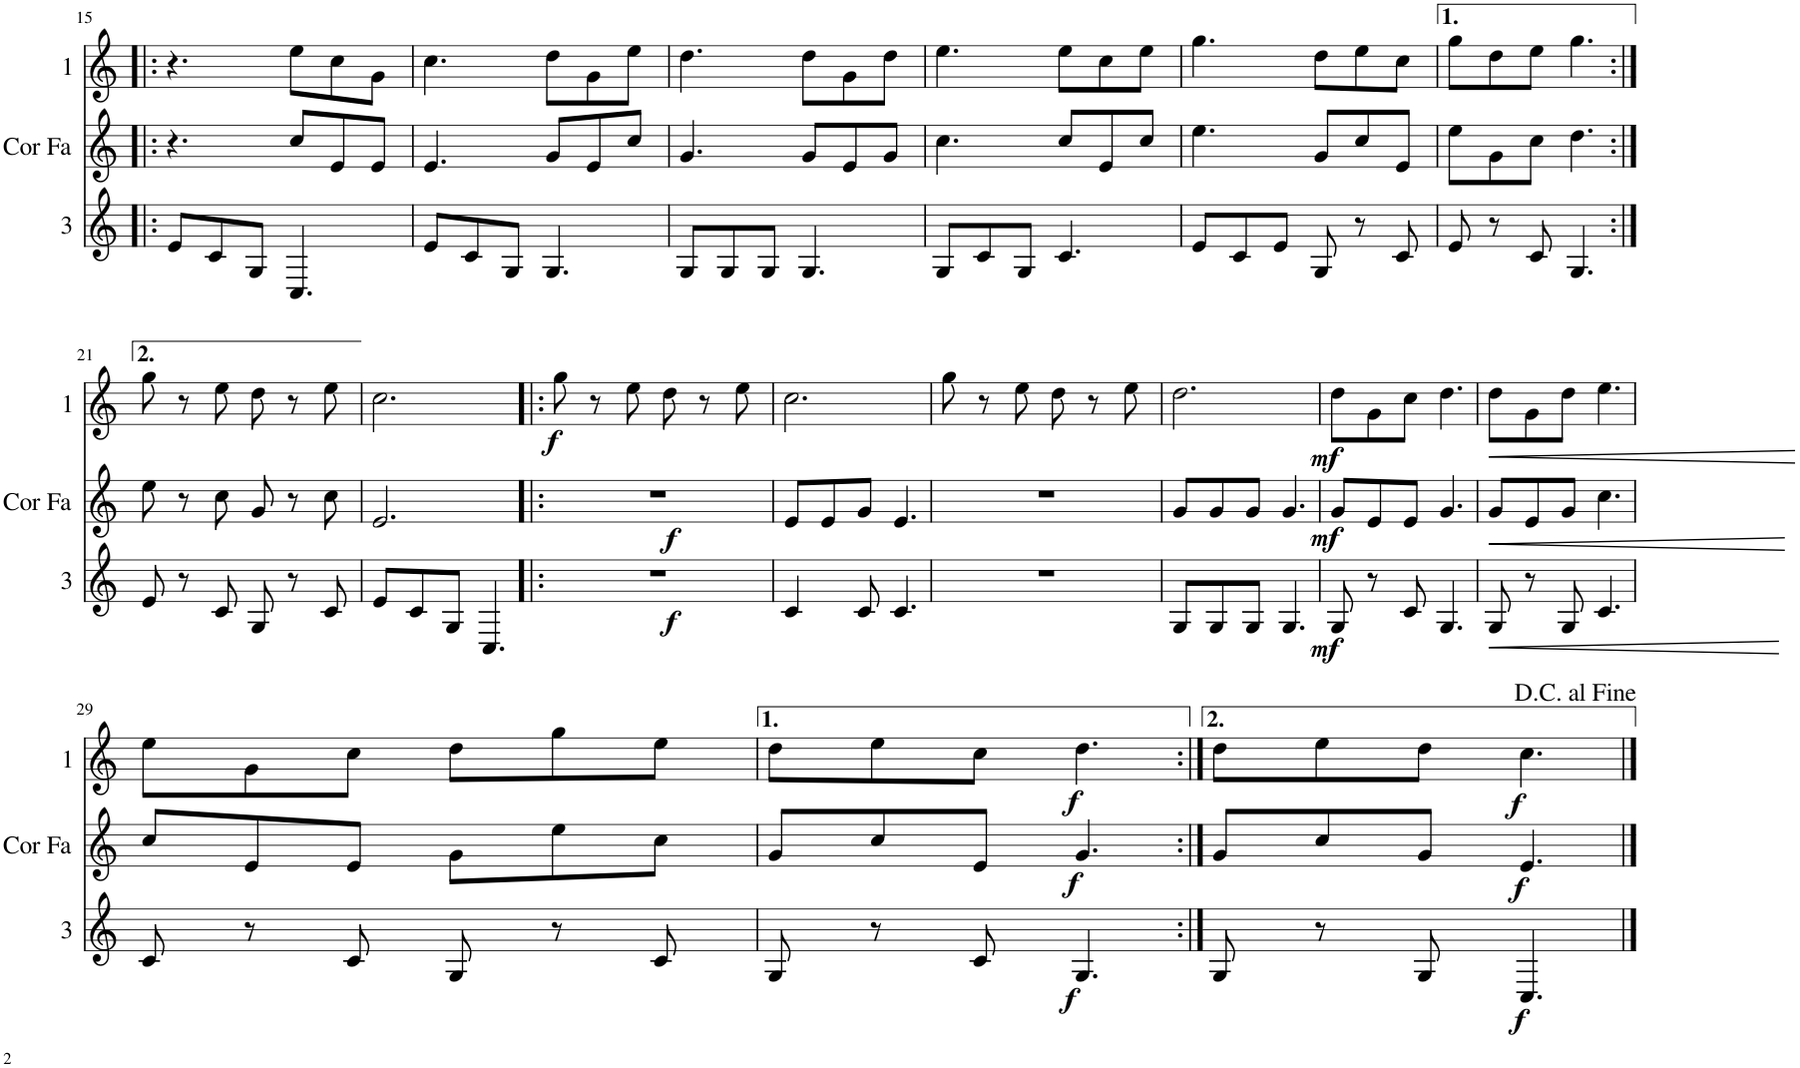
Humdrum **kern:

**kern	**dynam	**kern	**dynam	**kern	**dynam
*part3	*part3	*part2	*part2	*part1	*part1
*staff3	*staff3	*staff2	*staff2	*staff1	*staff1
*I"Cor 3	*	*I"Cor 2	*	*I"Cor 1	*
!!LO:PB:g=z
*clefG2	*	*clefG2	*	*clefG2	*
*Trd4c7	*	*Trd4c7	*	*Trd4c7	*
*k[]	*	*k[]	*	*k[]	*
*M6/8	*	*M6/8	*	*M6/8	*
=15!|:	=15!|:	=15!|:	=15!|:	=15!|:	=15!|:
8e/L	.	4.r	.	4.r	.
8c/	.	.	.	.	.
8G/J	.	.	.	.	.
4.C/	.	8cc/L	.	8ee\L	.
.	.	8e/	.	8cc\	.
.	.	8e/J	.	8g\J	.
=16	=16	=16	=16	=16	=16
8e/L	.	4.e/	.	4.cc\	.
8c/	.	.	.	.	.
8G/J	.	.	.	.	.
4.G/	.	8g/L	.	8dd\L	.
.	.	8e/	.	8g\	.
.	.	8cc/J	.	8ee\J	.
=17	=17	=17	=17	=17	=17
8G/L	.	4.g/	.	4.dd\	.
8G/	.	.	.	.	.
8G/J	.	.	.	.	.
4.G/	.	8g/L	.	8dd\L	.
.	.	8e/	.	8g\	.
.	.	8g/J	.	8dd\J	.
=18	=18	=18	=18	=18	=18
8G/L	.	4.cc\	.	4.ee\	.
8c/	.	.	.	.	.
8G/J	.	.	.	.	.
4.c/	.	8cc/L	.	8ee\L	.
.	.	8e/	.	8cc\	.
.	.	8cc/J	.	8ee\J	.
=19	=19	=19	=19	=19	=19
8e/L	.	4.ee\	.	4.gg\	.
8c/	.	.	.	.	.
8e/J	.	.	.	.	.
8G/	.	8g/L	.	8dd\L	.
8r	.	8cc/	.	8ee\	.
8c/	.	8e/J	.	8cc\J	.
=20	=20	=20	=20	=20	=20
8e/	.	8ee\L	.	8gg\L	.
8r	.	8g\	.	8dd\	.
8c/	.	8cc\J	.	8ee\J	.
4.G/	.	4.dd\	.	4.gg\	.
!!LO:LB:g=z
=21:|!	=21:|!	=21:|!	=21:|!	=21:|!	=21:|!
8e/	.	8ee\	.	8gg\	.
8r	.	8r	.	8r	.
8c/	.	8cc\	.	8ee\	.
8G/	.	8g/	.	8dd\	.
8r	.	8r	.	8r	.
8c/	.	8cc\	.	8ee\	.
=22	=22	=22	=22	=22	=22
8e/L	.	2.e/	.	2.cc\	.
8c/	.	.	.	.	.
8G/J	.	.	.	.	.
4.C/	.	.	.	.	.
=23!|:	=23!|:	=23!|:	=23!|:	=23!|:	=23!|:
!	!LO:DY:b	!	!LO:DY:b	!	!LO:DY:b
2.r	f	2.r	f	8gg\	f
.	.	.	.	8r	.
.	.	.	.	8ee\	.
.	.	.	.	8dd\	.
.	.	.	.	8r	.
.	.	.	.	8ee\	.
=24	=24	=24	=24	=24	=24
4c/	.	8e/L	.	2.cc\	.
.	.	8e/	.	.	.
8c/	.	8g/J	.	.	.
4.c/	.	4.e/	.	.	.
=25	=25	=25	=25	=25	=25
2.r	.	2.r	.	8gg\	.
.	.	.	.	8r	.
.	.	.	.	8ee\	.
.	.	.	.	8dd\	.
.	.	.	.	8r	.
.	.	.	.	8ee\	.
=26	=26	=26	=26	=26	=26
8G/L	.	8g/L	.	2.dd\	.
8G/	.	8g/	.	.	.
8G/J	.	8g/J	.	.	.
4.G/	.	4.g/	.	.	.
=27	=27	=27	=27	=27	=27
!	!LO:DY:b	!	!LO:DY:b	!	!LO:DY:b
8G/	mf	8g/L	mf	8dd\L	mf
8r	.	8e/	.	8g\	.
8c/	.	8e/J	.	8cc\J	.
4.G/	.	4.g/	.	4.dd\	.
=28	=28	=28	=28	=28	=28
!	!LO:HP:b	!	!LO:HP:b	!	!LO:HP:b
8G/	<	8g/L	<	8dd\L	<
8r	.	8e/	.	8g\	.
8G/	.	8g/J	.	8dd\J	.
4.c/	.	4.cc\	.	4.ee\	.
.	[	.	[	.	[
!!LO:LB:g=z
=29	=29	=29	=29	=29	=29
8c/	.	8cc/L	.	8ee\L	.
8r	.	8e/	.	8g\	.
8c/	.	8e/J	.	8cc\J	.
8G/	.	8g\L	.	8dd\L	.
8r	.	8ee\	.	8gg\	.
8c/	.	8cc\J	.	8ee\J	.
=30	=30	=30	=30	=30	=30
8G/	.	8g/L	.	8dd\L	.
8r	.	8cc/	.	8ee\	.
8c/	.	8e/J	.	8cc\J	.
!	!LO:DY:b	!	!LO:DY:b	!	!LO:DY:b
4.G/	f	4.g/	f	4.dd\	f
=31:|!	=31:|!	=31:|!	=31:|!	=31:|!	=31:|!
8G/	.	8g/L	.	8dd\L	.
8r	.	8cc/	.	8ee\	.
8G/	.	8g/J	.	8dd\J	.
!	!LO:DY:b	!	!LO:DY:b	!	!LO:DY:b
4.C/	f	4.e/	f	4.cc\	f
==	==	==	==	==	==
*-	*-	*-	*-	*-	*-
